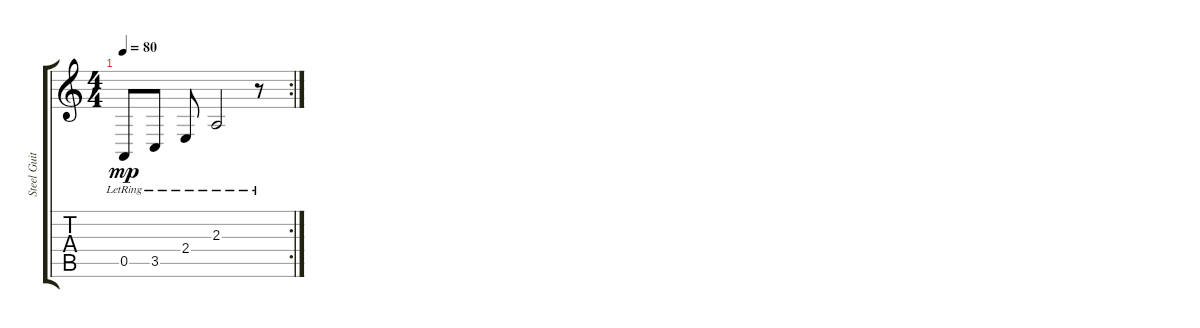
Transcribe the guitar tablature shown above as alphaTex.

\track ("Steel Guitar" "Steel Guit") {instrument orchestralharp}
\staff {score tabs}
\tuning (E4 B3 G3 D3 A2 E2) {hide}
\rc 2
\ts (4 4)
\tempo 80
\clef g2
\ks c
0.5{lr}.8{dy mp} 3.5{lr}.8 2.4{lr}.8 2.3{lr}.2 r.8
